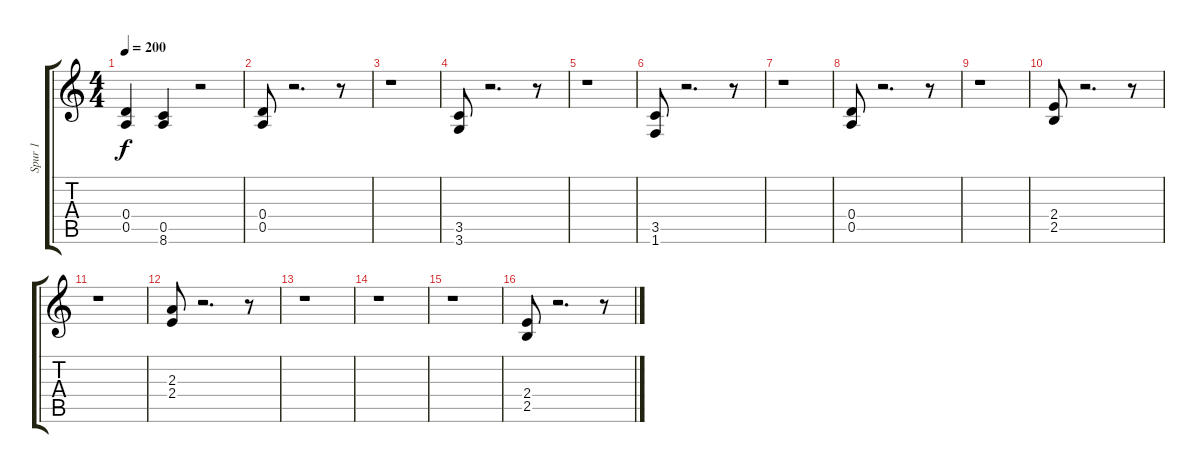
\track ("Spur 1" "Spur 1") {instrument overdrivenguitar}
\staff {score tabs}
\tuning (E4 B3 G3 D3 A2 E2) {hide}
\ts (4 4)
\tempo 200
\clef g2
\ks c
(0.4 0.5).4{dy f} (0.5 8.6).4 r.2 |
(0.4 0.5).8 r.2{d} r.8 |
r.1 |
(3.5 3.6).8 r.2{d} r.8 |
r.1 |
(3.5 1.6).8 r.2{d} r.8 |
r.1 |
(0.4 0.5).8 r.2{d} r.8 |
r.1 |
(2.4 2.5).8 r.2{d} r.8 |
r.1 |
(2.3 2.4).8{volume 11} r.2{d} r.8 |
r.1 |
r.1 |
r.1 |
(2.4 2.5).8 r.2{d} r.8
